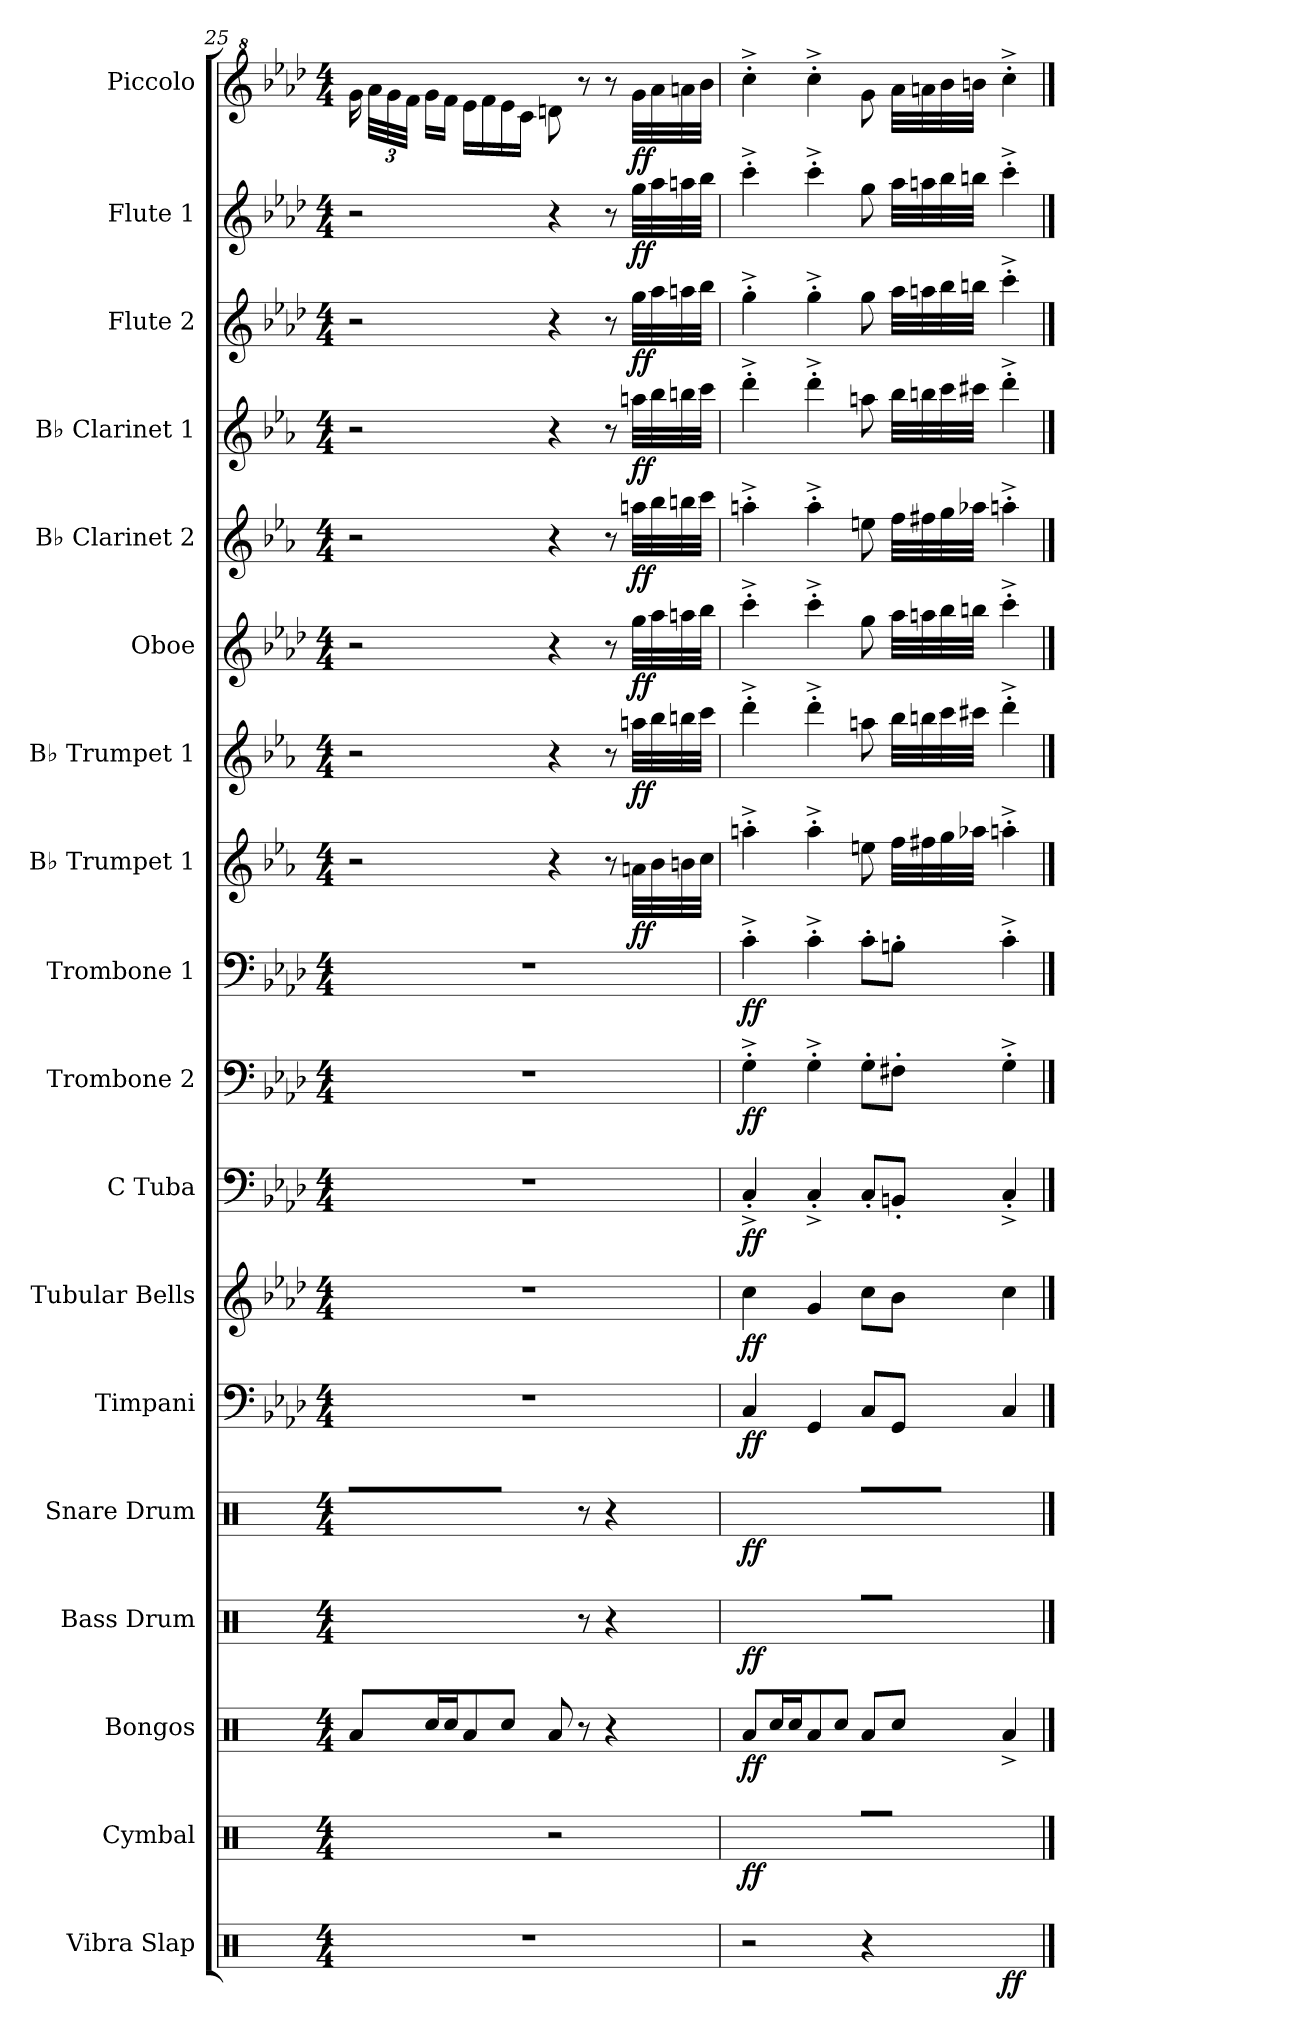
**kern	**dynam	**kern	**dynam	**kern	**dynam	**kern	**dynam	**kern	**dynam	**kern	**dynam	**kern	**dynam	**kern	**dynam	**kern	**dynam	**kern	**dynam	**kern	**dynam	**kern	**dynam	**kern	**dynam	**kern	**dynam	**kern	**dynam	**kern	**dynam	**kern	**dynam	**kern	**dynam
*part18	*part18	*part17	*part17	*part16	*part16	*part15	*part15	*part14	*part14	*part13	*part13	*part12	*part12	*part11	*part11	*part10	*part10	*part9	*part9	*part8	*part8	*part7	*part7	*part6	*part6	*part5	*part5	*part4	*part4	*part3	*part3	*part2	*part2	*part1	*part1
*staff18	*staff18	*staff17	*staff17	*staff16	*staff16	*staff15	*staff15	*staff14	*staff14	*staff13	*staff13	*staff12	*staff12	*staff11	*staff11	*staff10	*staff10	*staff9	*staff9	*staff8	*staff8	*staff7	*staff7	*staff6	*staff6	*staff5	*staff5	*staff4	*staff4	*staff3	*staff3	*staff2	*staff2	*staff1	*staff1
*I"Vibra Slap	*	*I"Cymbal	*	*I"Bongos	*	*I"Bass Drum	*	*I"Snare Drum	*	*I"Timpani	*	*I"Tubular Bells	*	*I"C Tuba	*	*I"Trombone 2	*	*I"Trombone 1	*	*I"B♭ Trumpet 1	*	*I"B♭ Trumpet 1	*	*I"Oboe	*	*I"B♭ Clarinet 2	*	*I"B♭ Clarinet 1	*	*I"Flute 2	*	*I"Flute 1	*	*I"Piccolo	*
*I'Vib. Slp.	*	*I'Cym.	*	*I'Bo.	*	*I'B. Dr.	*	*I'Sn. Dr.	*	*I'Timp.	*	*I'Tu. Be.	*	*I'C Tu.	*	*I'Trb. 2	*	*I'Trb. 1	*	*I'Tpt. 2	*	*I'Tpt. 1	*	*I'Ob.	*	*I'Cl. 2	*	*I'Cl. 1	*	*I'Fl. 2	*	*I'Fl. 1	*	*I'Picc.	*
!!LO:PB:g=z
*clefX	*	*clefX	*	*clefX	*	*clefX	*	*clefX	*	*clefF4	*	*clefG2	*	*clefF4	*	*clefF4	*	*clefF4	*	*clefG2	*	*clefG2	*	*clefG2	*	*clefG2	*	*clefG2	*	*clefG2	*	*clefG2	*	*clefG^2	*
*	*	*	*	*	*	*	*	*	*	*	*	*	*	*	*	*	*	*	*	*ITrd1c2	*	*ITrd1c2	*	*	*	*ITrd1c2	*	*ITrd1c2	*	*	*	*	*	*ITrd-7c-12	*
*k[]	*	*k[]	*	*k[]	*	*k[]	*	*k[]	*	*k[b-e-a-d-]	*	*k[b-e-a-d-]	*	*k[b-e-a-d-]	*	*k[b-e-a-d-]	*	*k[b-e-a-d-]	*	*k[b-e-a-d-g-]	*	*k[b-e-a-d-g-]	*	*k[b-e-a-d-]	*	*k[b-e-a-d-g-]	*	*k[b-e-a-d-g-]	*	*k[b-e-a-d-]	*	*k[b-e-a-d-]	*	*k[b-e-a-d-]	*
*C:	*	*C:	*	*C:	*	*C:	*	*C:	*	*A-:	*	*A-:	*	*A-:	*	*A-:	*	*A-:	*	*D-:	*	*D-:	*	*A-:	*	*D-:	*	*D-:	*	*A-:	*	*A-:	*	*A-:	*
*M4/4	*	*M4/4	*	*M4/4	*	*M4/4	*	*M4/4	*	*M4/4	*	*M4/4	*	*M4/4	*	*M4/4	*	*M4/4	*	*M4/4	*	*M4/4	*	*M4/4	*	*M4/4	*	*M4/4	*	*M4/4	*	*M4/4	*	*M4/4	*
=25	=25	=25	=25	=25	=25	=25	=25	=25	=25	=25	=25	=25	=25	=25	=25	=25	=25	=25	=25	=25	=25	=25	=25	=25	=25	=25	=25	=25	=25	=25	=25	=25	=25	=25	=25
1r	.	4R\	.	8Ra/L	.	4.R\	.	8R\L	.	1r	.	1r	.	1r	.	1r	.	1r	.	2r	.	2r	.	2r	.	2r	.	2r	.	2r	.	2r	.	16ggg\	.
*	*	*	*	*	*	*	*	*	*	*	*	*	*	*	*	*	*	*	*	*	*	*	*	*	*	*	*	*	*	*	*	*	*	*Xbrackettup	*
.	.	.	.	.	.	.	.	.	.	.	.	.	.	.	.	.	.	.	.	.	.	.	.	.	.	.	.	.	.	.	.	.	.	48aaa-\LLL	.
.	.	.	.	.	.	.	.	.	.	.	.	.	.	.	.	.	.	.	.	.	.	.	.	.	.	.	.	.	.	.	.	.	.	48ggg\	.
.	.	.	.	.	.	.	.	.	.	.	.	.	.	.	.	.	.	.	.	.	.	.	.	.	.	.	.	.	.	.	.	.	.	48fff\JJJ	.
.	.	.	.	16Rcc/L	.	.	.	16R\L	.	.	.	.	.	.	.	.	.	.	.	.	.	.	.	.	.	.	.	.	.	.	.	.	.	16ggg\LL	.
.	.	.	.	16Rcc/J	.	.	.	16R\J	.	.	.	.	.	.	.	.	.	.	.	.	.	.	.	.	.	.	.	.	.	.	.	.	.	16fff\JJ	.
.	.	4R\	.	8Ra/	.	.	.	8R\	.	.	.	.	.	.	.	.	.	.	.	.	.	.	.	.	.	.	.	.	.	.	.	.	.	16eee-\LL	.
.	.	.	.	.	.	.	.	.	.	.	.	.	.	.	.	.	.	.	.	.	.	.	.	.	.	.	.	.	.	.	.	.	.	16fff\	.
.	.	.	.	8Rcc/J	.	8R\	.	8R\J	.	.	.	.	.	.	.	.	.	.	.	.	.	.	.	.	.	.	.	.	.	.	.	.	.	16eee-\	.
.	.	.	.	.	.	.	.	.	.	.	.	.	.	.	.	.	.	.	.	.	.	.	.	.	.	.	.	.	.	.	.	.	.	16ccc\JJ	.
.	.	2r	.	8Ra/	.	8R\	.	8R\	.	.	.	.	.	.	.	.	.	.	.	4r	.	4r	.	4r	.	4r	.	4r	.	4r	.	4r	.	8dddn\	.
.	.	.	.	8r	.	8r	.	8r	.	.	.	.	.	.	.	.	.	.	.	.	.	.	.	.	.	.	.	.	.	.	.	.	.	8r	.
.	.	.	.	4r	.	4r	.	4r	.	.	.	.	.	.	.	.	.	.	.	8r	.	8r	.	8r	.	8r	.	8r	.	8r	.	8r	.	8r	.
!	!	!	!	!	!	!	!	!	!	!	!	!	!	!	!	!	!	!	!	!	!LO:DY:b	!	!LO:DY:b	!	!LO:DY:b	!	!LO:DY:b	!	!LO:DY:b	!	!LO:DY:b	!	!LO:DY:b	!	!LO:DY:b
.	.	.	.	.	.	.	.	.	.	.	.	.	.	.	.	.	.	.	.	32gn\LLL	ff	32ggn\LLL	ff	32gg\LLL	ff	32ggn\LLL	ff	32ggn\LLL	ff	32gg\LLL	ff	32gg\LLL	ff	32ggg\LLL	ff
.	.	.	.	.	.	.	.	.	.	.	.	.	.	.	.	.	.	.	.	32a-\	.	32aa-\	.	32aa-\	.	32aa-\	.	32aa-\	.	32aa-\	.	32aa-\	.	32aaa-\	.
.	.	.	.	.	.	.	.	.	.	.	.	.	.	.	.	.	.	.	.	32an\	.	32aan\	.	32aan\	.	32aan\	.	32aan\	.	32aan\	.	32aan\	.	32aaan\	.
.	.	.	.	.	.	.	.	.	.	.	.	.	.	.	.	.	.	.	.	32b-\JJJ	.	32bb-\JJJ	.	32bb-\JJJ	.	32bb-\JJJ	.	32bb-\JJJ	.	32bb-\JJJ	.	32bb-\JJJ	.	32bbb-\JJJ	.
=26	=26	=26	=26	=26	=26	=26	=26	=26	=26	=26	=26	=26	=26	=26	=26	=26	=26	=26	=26	=26	=26	=26	=26	=26	=26	=26	=26	=26	=26	=26	=26	=26	=26	=26	=26
!	!	!	!LO:DY:b	!	!LO:DY:b	!	!LO:DY:b	!	!LO:DY:b	!	!LO:DY:b	!	!LO:DY:b	!	!LO:DY:b	!	!LO:DY:b	!	!LO:DY:b	!	!	!	!	!	!	!	!	!	!	!	!	!	!	!	!
2r	.	4R\	ff	8Ra/L	ff	4R\	ff	4R\	ff	4C/	ff	4cc\	ff	4C'^/	ff	4G'^\	ff	4c'^\	ff	4ggn'^\	.	4ccc'^\	.	4ccc'^\	.	4ggn'^\	.	4ccc'^\	.	4gg'^\	.	4ccc'^\	.	4cccc'^\	.
.	.	.	.	16Rcc/L	.	.	.	.	.	.	.	.	.	.	.	.	.	.	.	.	.	.	.	.	.	.	.	.	.	.	.	.	.	.	.
.	.	.	.	16Rcc/J	.	.	.	.	.	.	.	.	.	.	.	.	.	.	.	.	.	.	.	.	.	.	.	.	.	.	.	.	.	.	.
.	.	4R\	.	8Ra/	.	4R\	.	4R\	.	4GG/	.	4g/	.	4C'^/	.	4G'^\	.	4c'^\	.	4gg'^\	.	4ccc'^\	.	4ccc'^\	.	4gg'^\	.	4ccc'^\	.	4gg'^\	.	4ccc'^\	.	4cccc'^\	.
.	.	.	.	8Rcc/J	.	.	.	.	.	.	.	.	.	.	.	.	.	.	.	.	.	.	.	.	.	.	.	.	.	.	.	.	.	.	.
4r	.	8R\L	.	8Ra/L	.	8R\L	.	8R\L	.	8C/L	.	8cc\L	.	8C'/L	.	8G'\L	.	8c'\L	.	8ddn\	.	8ggn\	.	8gg\	.	8ddn\	.	8ggn\	.	8gg\	.	8gg\	.	8ggg\	.
.	.	8R\J	.	8Rcc/J	.	8R\J	.	16R\L	.	8GG/J	.	8b-\J	.	8BBn'/J	.	8F#X'\J	.	8Bn'\J	.	32ee-\LLL	.	32aa-\LLL	.	32aa-\LLL	.	32ee-\LLL	.	32aa-\LLL	.	32aa-\LLL	.	32aa-\LLL	.	32aaa-\LLL	.
.	.	.	.	.	.	.	.	.	.	.	.	.	.	.	.	.	.	.	.	32een\	.	32aan\	.	32aan\	.	32een\	.	32aan\	.	32aan\	.	32aan\	.	32aaan\	.
.	.	.	.	.	.	.	.	16R\JJ	.	.	.	.	.	.	.	.	.	.	.	32ff\	.	32bb-\	.	32bb-\	.	32ff\	.	32bb-\	.	32bb-\	.	32bb-\	.	32bbb-\	.
.	.	.	.	.	.	.	.	.	.	.	.	.	.	.	.	.	.	.	.	32gg-X\JJJ	.	32bbn\JJJ	.	32bbn\JJJ	.	32gg-X\JJJ	.	32bbn\JJJ	.	32bbn\JJJ	.	32bbn\JJJ	.	32bbbn\JJJ	.
!	!LO:DY:b	!	!	!	!	!	!	!	!	!	!	!	!	!	!	!	!	!	!	!	!	!	!	!	!	!	!	!	!	!	!	!	!	!	!
4R^/	ff	4R^\	.	4Ra^/	.	4R^\	.	4R^\	.	4C/	.	4cc\	.	4C'^/	.	4G'^\	.	4c'^\	.	4ggn'^\	.	4ccc'^\	.	4ccc'^\	.	4ggn'^\	.	4ccc'^\	.	4ccc'^\	.	4ccc'^\	.	4cccc'^\	.
==	==	==	==	==	==	==	==	==	==	==	==	==	==	==	==	==	==	==	==	==	==	==	==	==	==	==	==	==	==	==	==	==	==	==	==
*-	*-	*-	*-	*-	*-	*-	*-	*-	*-	*-	*-	*-	*-	*-	*-	*-	*-	*-	*-	*-	*-	*-	*-	*-	*-	*-	*-	*-	*-	*-	*-	*-	*-	*-	*-
